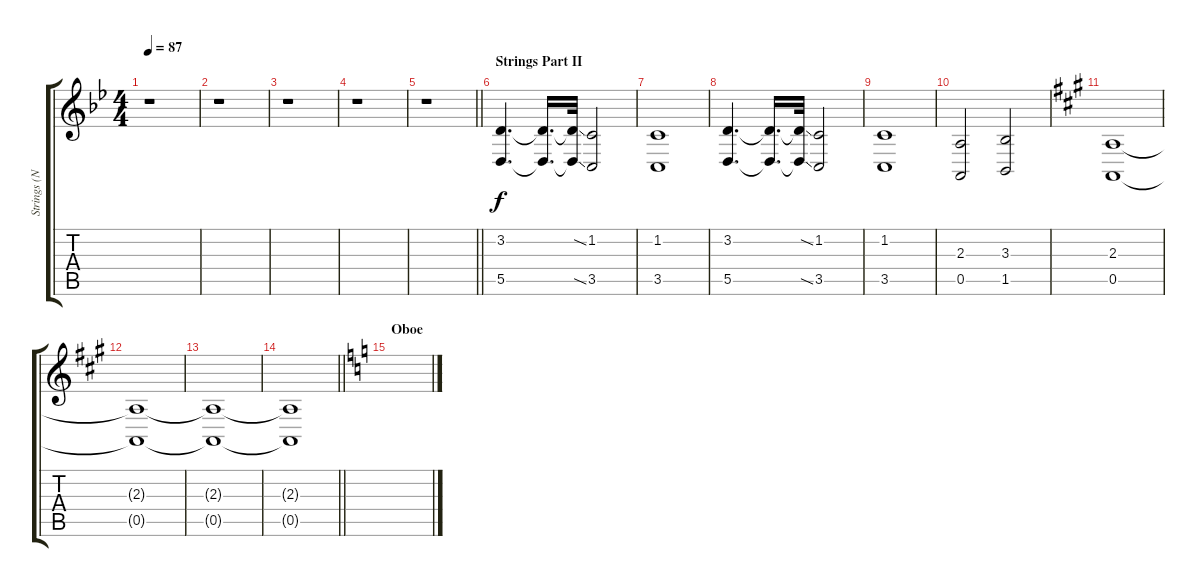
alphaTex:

\track ("Strings (Nigel Warren-Green)" "Strings (N") {instrument stringensemble1}
\staff {score tabs}
\tuning (E4 B3 G3 D3 A2 E2) {hide}
\ts (4 4)
\tempo 87
\clef g2
\ks bb
r.1{dy f} |
r.1 |
r.1 |
r.1 |
\barLineRight lightlight
r.1 |
\section ("" "Strings Part II")
(3.2 5.5).4{d volume 13} (3.2{t} 5.5{t}).16{d} (3.2{ss t} 5.5{ss t}).32 (1.2 3.5).2 |
(1.2 3.5).1 |
(3.2 5.5).4{d} (3.2{t} 5.5{t}).16{d} (3.2{ss t} 5.5{ss t}).32 (1.2 3.5).2 |
(1.2 3.5).1 |
(2.3 0.5).2 (3.3 1.5).2 |
\ks a
(2.3 0.5).1 |
(2.3{t} 0.5{t}).1 |
(2.3{t} 0.5{t}).1 |
\barLineRight lightlight
(2.3{t} 0.5{t}).1 |
\section ("" "Oboe")
\ks c
